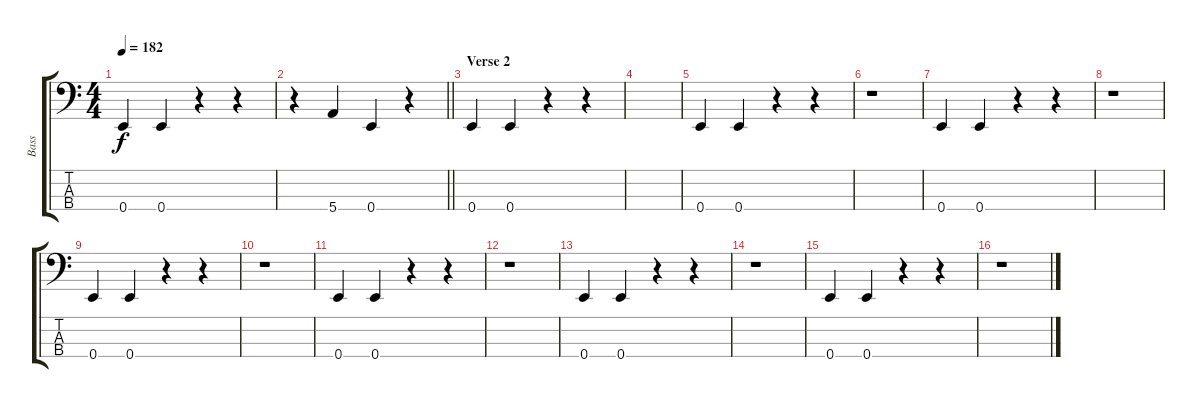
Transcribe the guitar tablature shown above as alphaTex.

\track ("Bass" "Bass") {instrument electricbassfinger}
\staff {score tabs}
\tuning (G2 D2 A1 E1) {hide}
\ts (4 4)
\tempo 182
\clef f4
\ks c
0.4.4{dy f} 0.4.4 r.4 r.4 |
\barLineRight lightlight
r.4 5.4.4 0.4.4 r.4 |
\section ("" "Verse 2")
0.4.4 0.4.4 r.4 r.4 |
|
0.4.4 0.4.4 r.4 r.4 |
r.1 |
0.4.4 0.4.4 r.4 r.4 |
r.1 |
0.4.4 0.4.4 r.4 r.4 |
r.1 |
0.4.4 0.4.4 r.4 r.4 |
r.1 |
0.4.4 0.4.4 r.4 r.4 |
r.1 |
0.4.4 0.4.4 r.4 r.4 |
r.1
